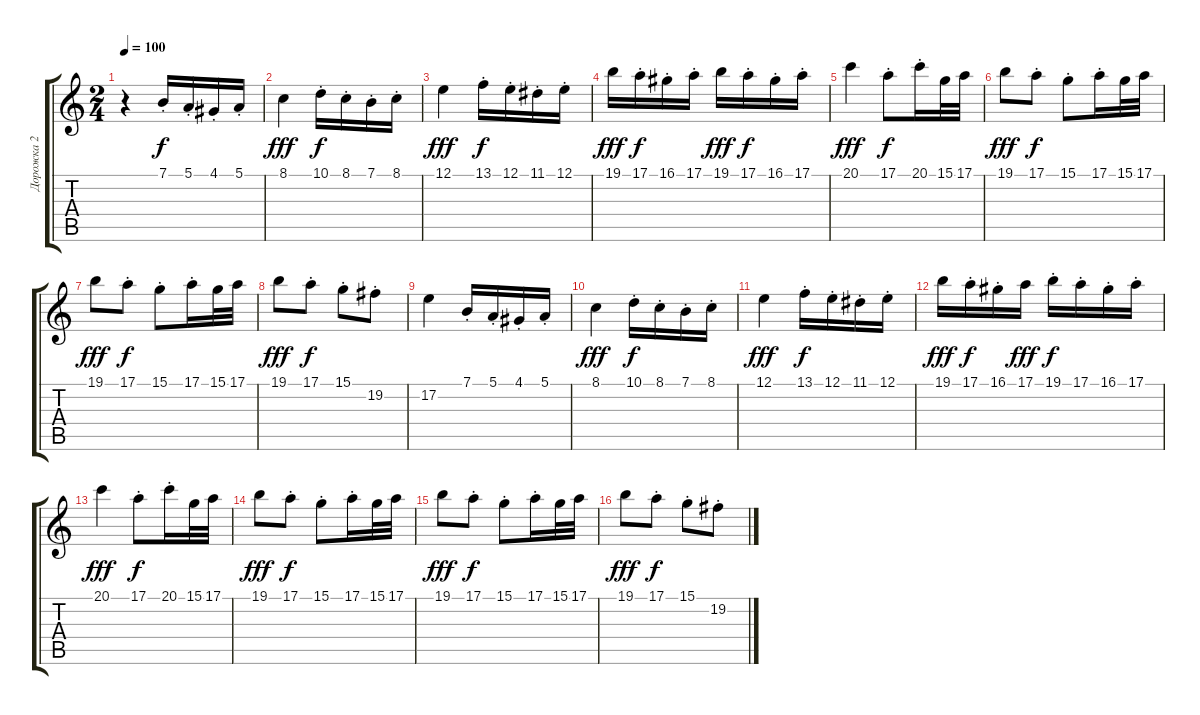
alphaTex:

\track ("Дорожка 2" "Дорожка 2") {instrument acousticgrandpiano}
\staff {score tabs}
\tuning (E4 B3 G3 D3 A2 E2) {hide}
\ts (2 4)
\tempo 100
\clef g2
\ks c
r.4{dy f instrument acousticgrandpiano} 7.1{st}.16 5.1{st}.16 4.1{st}.16 5.1{st}.16 |
8.1.4{dy fff} 10.1{st}.16{dy f} 8.1{st}.16 7.1{st}.16 8.1{st}.16 |
12.1.4{dy fff} 13.1{st}.16{dy f} 12.1{st}.16 11.1{st}.16 12.1{st}.16 |
19.1.16{dy fff} 17.1{st}.16{dy f} 16.1{st}.16 17.1{st}.16 19.1.16{dy fff} 17.1{st}.16{dy f} 16.1{st}.16 17.1{st}.16 |
20.1.4{dy fff} 17.1{st}.8{dy f} 20.1{st}.16 15.1.32 17.1.32 |
19.1.8{dy fff} 17.1{st}.8{dy f} 15.1{st}.8 17.1{st}.16 15.1.32 17.1.32 |
19.1.8{dy fff} 17.1{st}.8{dy f} 15.1{st}.8 17.1{st}.16 15.1.32 17.1.32 |
19.1.8{dy fff} 17.1{st}.8{dy f} 15.1{st}.8 19.2{st}.8 |
17.2.4 7.1{st}.16 5.1{st}.16 4.1{st}.16 5.1{st}.16 |
8.1.4{dy fff} 10.1{st}.16{dy f} 8.1{st}.16 7.1{st}.16 8.1{st}.16 |
12.1.4{dy fff} 13.1{st}.16{dy f} 12.1{st}.16 11.1{st}.16 12.1{st}.16 |
19.1.16{dy fff} 17.1{st}.16{dy f} 16.1{st}.16 17.1.16{dy fff} 19.1{st}.16{dy f} 17.1{st}.16 16.1{st}.16 17.1{st}.16 |
20.1.4{dy fff} 17.1{st}.8{dy f} 20.1{st}.16 15.1.32 17.1.32 |
19.1.8{dy fff} 17.1{st}.8{dy f} 15.1{st}.8 17.1{st}.16 15.1.32 17.1.32 |
19.1.8{dy fff} 17.1{st}.8{dy f} 15.1{st}.8 17.1{st}.16 15.1.32 17.1.32 |
19.1.8{dy fff} 17.1{st}.8{dy f} 15.1{st}.8 19.2{st}.8
